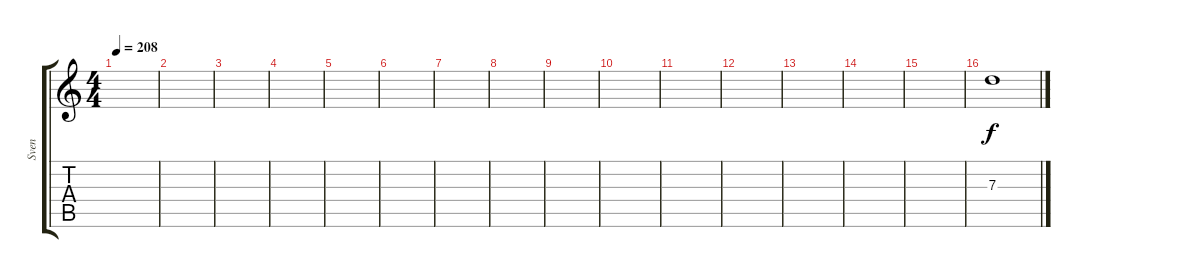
\track ("Sven" "Sven") {instrument distortionguitar}
\staff {score tabs}
\tuning (E4 B3 G3 D3 A2 E2) {hide}
\ts (4 4)
\tempo 208
\clef g2
\ks c
|
|
|
|
|
|
|
|
|
|
|
|
|
|
|
7.3.1{volume 10}
